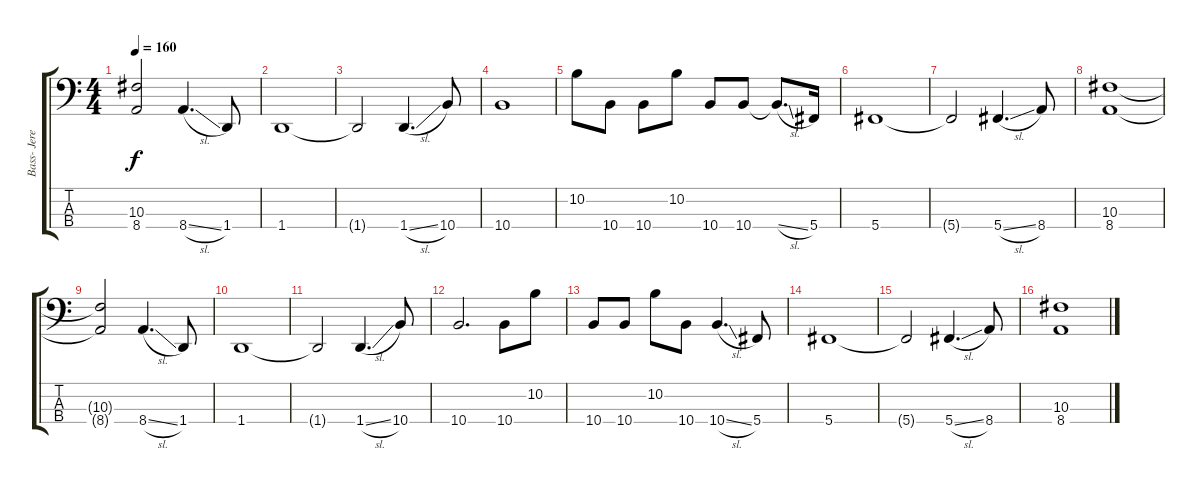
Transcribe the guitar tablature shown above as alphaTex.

\track ("Bass- Jeremy Davis" "Bass- Jere") {instrument electricbasspick}
\staff {score tabs}
\tuning (Gb2 Db2 Ab1 Db1) {hide}
\ts (4 4)
\tempo 160
\clef f4
\ks c
(10.3{t} 8.4{t}).2{dy f} 8.4{sl}.4{d} 1.4.8 |
1.4.1 |
1.4{t}.2 1.4{sl}.4{d} 10.4.8 |
10.4.1 |
10.2.8 10.4.8 10.4.8 10.2.8 10.4.8 10.4.8 10.4{sl t}.8{d} 5.4.16 |
5.4.1 |
5.4{t}.2 5.4{sl}.4{d} 8.4.8 |
(10.3 8.4).1 |
(10.3{t} 8.4{t}).2 8.4{sl}.4{d} 1.4.8 |
1.4.1 |
1.4{t}.2 1.4{sl}.4{d} 10.4.8 |
10.4.2{d} 10.4.8 10.2.8 |
10.4.8 10.4.8 10.2.8 10.4.8 10.4{sl}.4{d} 5.4.8 |
5.4.1 |
5.4{t}.2 5.4{sl}.4{d} 8.4.8 |
(10.3 8.4).1
